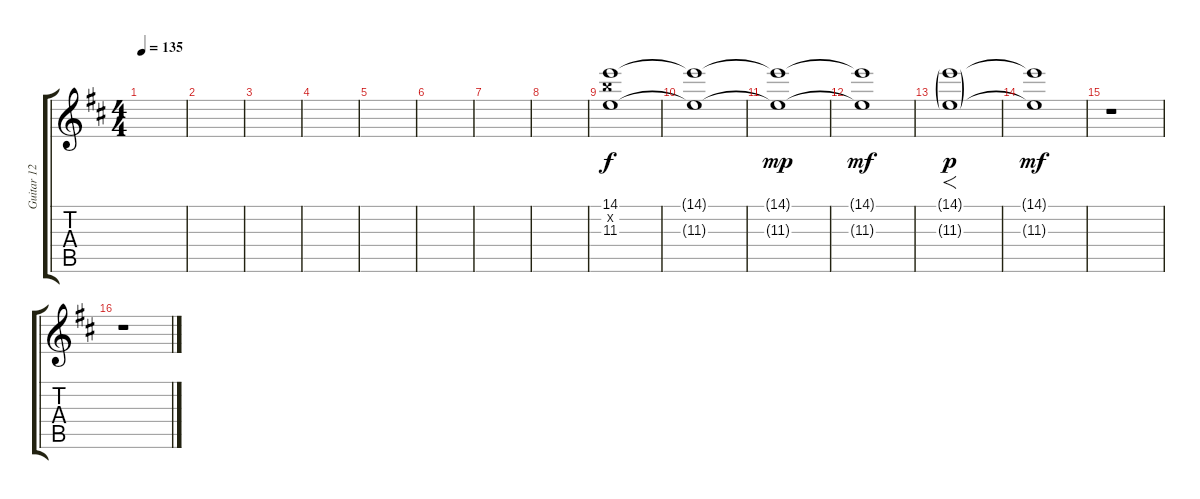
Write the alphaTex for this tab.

\track ("Guitar 12" "Guitar 12") {instrument electricguitarclean}
\staff {score tabs}
\tuning (D4 A3 F3 C3 G2 D2) {hide}
\ts (4 4)
\tempo 135
\clef g2
\ks d
|
|
|
|
|
|
|
|
(14.1 14.2{x} 11.3).1 |
(14.1{t} 11.3{t}).1 |
(14.1{t} 11.3{t}).1{dy mp} |
(14.1{t} 11.3{t}).1{dy mf} |
(14.1{g} 11.3{g}).1{f dy p} |
(14.1{t} 11.3{t}).1{dy mf} |
r.1 |
r.1
